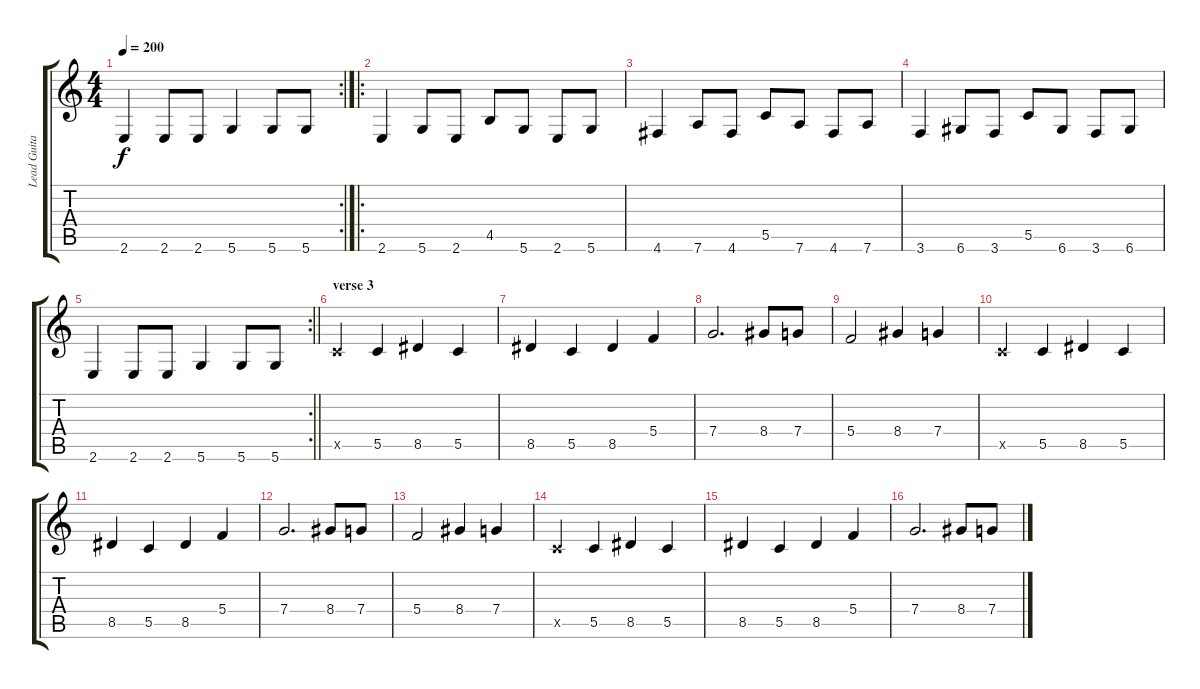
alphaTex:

\track ("Lead Guitar " "Lead Guita") {instrument overdrivenguitar}
\staff {score tabs}
\tuning (D4 A3 F3 C3 G2 D2) {hide}
\rc 2
\ts (4 4)
\tempo 200
\clef g2
\ks c
2.6.4{dy f} 2.6.8 2.6.8 5.6.4 5.6.8 5.6.8 |
\ro
2.6.4 5.6.8 2.6.8 4.5.8 5.6.8 2.6.8 5.6.8 |
4.6.4 7.6.8 4.6.8 5.5.8 7.6.8 4.6.8 7.6.8 |
3.6.4 6.6.8 3.6.8 5.5.8 6.6.8 3.6.8 6.6.8 |
\rc 2
\barLineRight lightlight
2.6.4 2.6.8 2.6.8 5.6.4 5.6.8 5.6.8 |
\section ("" "verse 3")
5.5{x}.4 5.5.4 8.5.4 5.5.4 |
8.5.4 5.5.4 8.5.4 5.4.4 |
7.4.2{d} 8.4.8 7.4.8 |
5.4.2 8.4.4 7.4.4 |
5.5{x}.4 5.5.4 8.5.4 5.5.4 |
8.5.4 5.5.4 8.5.4 5.4.4 |
7.4.2{d} 8.4.8 7.4.8 |
5.4.2 8.4.4 7.4.4 |
5.5{x}.4 5.5.4 8.5.4 5.5.4 |
8.5.4 5.5.4 8.5.4 5.4.4 |
7.4.2{d} 8.4.8 7.4.8
